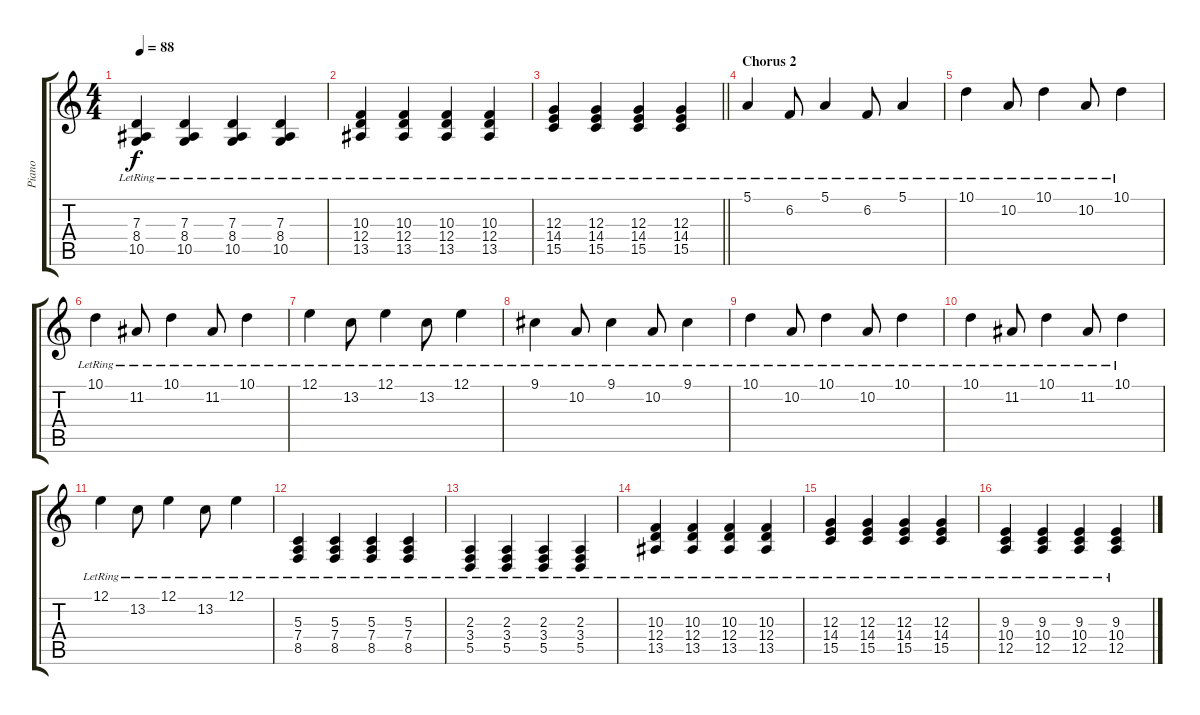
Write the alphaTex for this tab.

\track ("Piano" "Piano") {instrument brightacousticpiano}
\staff {score tabs}
\tuning (E4 B3 G3 D3 A2 E2) {hide}
\ts (4 4)
\tempo 88
\clef g2
\ks c
(7.3{lr} 8.4{lr} 10.5{lr}).4{dy f} (7.3{lr} 8.4{lr} 10.5{lr}).4 (7.3{lr} 8.4{lr} 10.5{lr}).4 (7.3{lr} 8.4{lr} 10.5{lr}).4 |
(10.3{lr} 12.4{lr} 13.5{lr}).4 (10.3{lr} 12.4{lr} 13.5{lr}).4 (10.3{lr} 12.4{lr} 13.5{lr}).4 (10.3{lr} 12.4{lr} 13.5{lr}).4 |
\barLineRight lightlight
(12.3{lr} 14.4{lr} 15.5{lr}).4 (12.3{lr} 14.4{lr} 15.5{lr}).4 (12.3{lr} 14.4{lr} 15.5{lr}).4 (12.3{lr} 14.4{lr} 15.5{lr}).4 |
\section ("" "Chorus 2")
5.1{lr}.4 6.2{lr}.8 5.1{lr}.4 6.2{lr}.8 5.1{lr}.4 |
10.1{lr}.4 10.2{lr}.8 10.1{lr}.4 10.2{lr}.8 10.1{lr}.4 |
10.1{lr}.4 11.2{lr}.8 10.1{lr}.4 11.2{lr}.8 10.1{lr}.4 |
12.1{lr}.4 13.2{lr}.8 12.1{lr}.4 13.2{lr}.8 12.1{lr}.4 |
9.1{lr}.4 10.2{lr}.8 9.1{lr}.4 10.2{lr}.8 9.1{lr}.4 |
10.1{lr}.4 10.2{lr}.8 10.1{lr}.4 10.2{lr}.8 10.1{lr}.4 |
10.1{lr}.4 11.2{lr}.8 10.1{lr}.4 11.2{lr}.8 10.1{lr}.4 |
12.1{lr}.4 13.2{lr}.8 12.1{lr}.4 13.2{lr}.8 12.1{lr}.4 |
(5.3{lr} 7.4{lr} 8.5{lr}).4 (5.3{lr} 7.4{lr} 8.5{lr}).4 (5.3{lr} 7.4{lr} 8.5{lr}).4 (5.3{lr} 7.4{lr} 8.5{lr}).4 |
(2.3{lr} 3.4{lr} 5.5{lr}).4 (2.3{lr} 3.4{lr} 5.5{lr}).4 (2.3{lr} 3.4{lr} 5.5{lr}).4 (2.3{lr} 3.4{lr} 5.5{lr}).4 |
(10.3{lr} 12.4{lr} 13.5{lr}).4 (10.3{lr} 12.4{lr} 13.5{lr}).4 (10.3{lr} 12.4{lr} 13.5{lr}).4 (10.3{lr} 12.4{lr} 13.5{lr}).4 |
(12.3{lr} 14.4{lr} 15.5{lr}).4 (12.3{lr} 14.4{lr} 15.5{lr}).4 (12.3{lr} 14.4{lr} 15.5{lr}).4 (12.3{lr} 14.4{lr} 15.5{lr}).4 |
(9.3{lr} 10.4{lr} 12.5{lr}).4 (9.3{lr} 10.4{lr} 12.5{lr}).4 (9.3{lr} 10.4{lr} 12.5{lr}).4 (9.3{lr} 10.4{lr} 12.5{lr}).4
